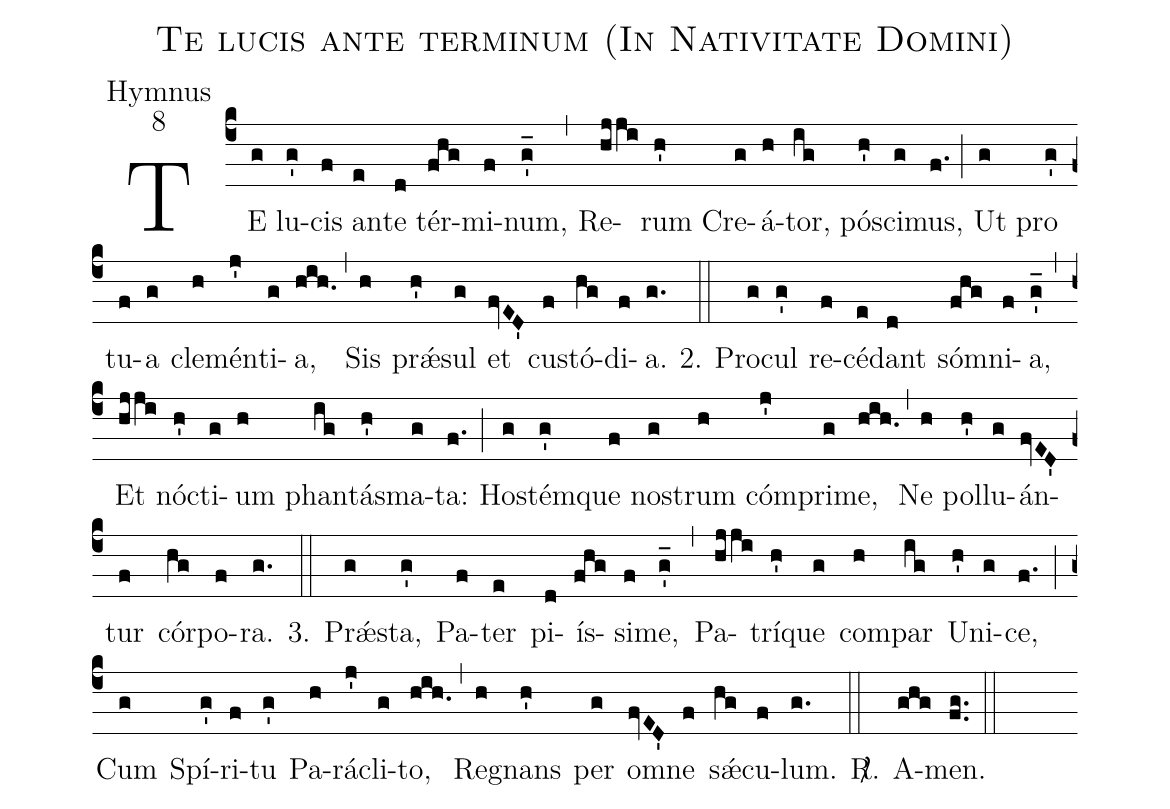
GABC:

name:Te lucis ante terminum (In Nativitate Domini);
office-part:Hymnus;
mode:8;
%%
(c4) TE(g) lu(g')cis(f) an(e)te(d) tér(fhg)mi(f)num,(g_') (,) Re(hjji)rum(h') Cre(g)á(h)tor,(ig) pó(h')sci(g)mus,(f.) (;) Ut(g) pro(g') tu(f)a(g) cle(h)mén(j')ti(g)a,(hih.) (,) Sis(h) pr<sp>'æ</sp>(h')sul(g) et(fvED') cu(f)stó(hg)di(f)a.(g.)
2.(::) Pro(g)cul(g') re(f)cé(e)dant(d) sóm(fhg)ni(f)a,(g_') (,) Et(hjji) nó(h')cti(g)um(h) phan(ig)tás(h')ma(g)ta:(f.) (;) Ho(g)stém(g')que(f) no(g)strum(h) cóm(j')pri(g)me,(hih.) (,) Ne(h) pol(h')lu(g)án(fvED')tur(f) cór(hg)po(f)ra.(g.) 3.(::) Pr<sp>'æ</sp>(g)sta,(g') Pa(f)ter(e) pi(d)ís(fhg)si(f)me,(g_') (,) Pa(hjji)trí(h')que(g) com(h)par(ig) U(h')ni(g)ce,(f.) (;) Cum(g) Spí(g')ri(f)tu(g') Pa(h)rá(j')cli(g)to,(hih.) (,) Re(h)gnans(h') per(g) o(fvED')mne(f) s<sp>'æ</sp>(hg)cu(f)lum.(g.) <sp>R/</sp>.(::) A(ghg)men.(fg..) (::)
